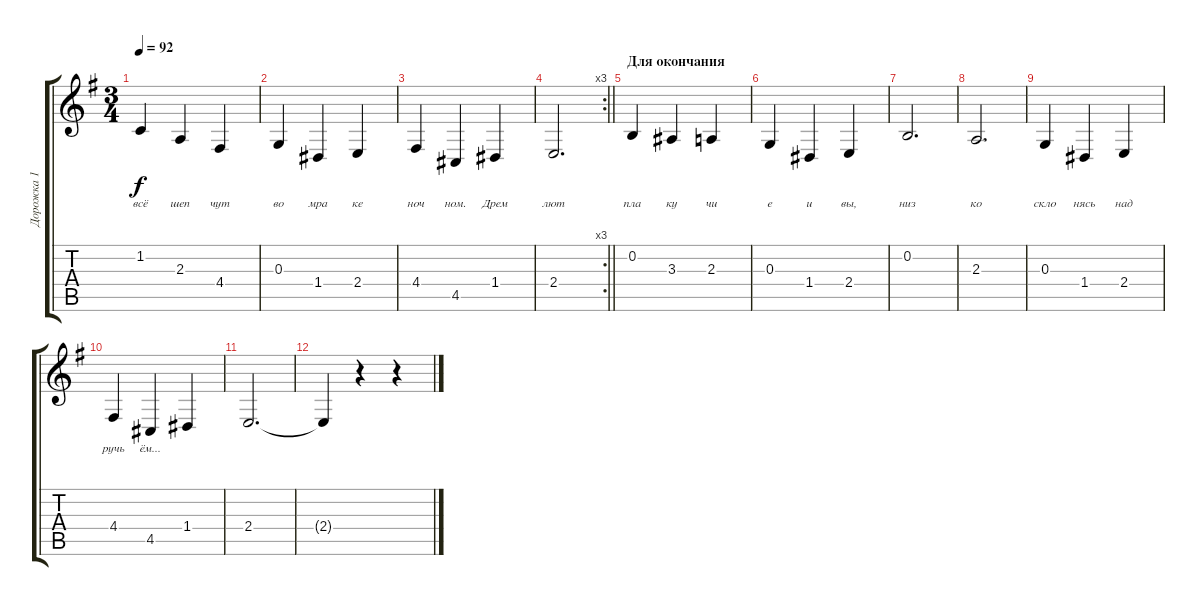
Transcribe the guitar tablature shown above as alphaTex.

\track ("Дорожка 1" "Дорожка 1") {instrument oboe}
\staff {score tabs}
\tuning (E4 B3 G3 D3 A2 E2) {hide}
\ts (3 4)
\tempo 92
\clef g2
\ks g
1.2.4{lyrics (0 "всё") lyrics (1 "") lyrics (2 "") lyrics (3 "") lyrics (4 "") dy f} 2.3.4{lyrics (0 "шеп") lyrics (1 "") lyrics (2 "") lyrics (3 "") lyrics (4 "")} 4.4.4{lyrics (0 "чут") lyrics (1 "") lyrics (2 "") lyrics (3 "") lyrics (4 "")} |
0.3.4{lyrics (0 "во") lyrics (1 "") lyrics (2 "") lyrics (3 "") lyrics (4 "")} 1.4.4{lyrics (0 "мра") lyrics (1 "") lyrics (2 "") lyrics (3 "") lyrics (4 "")} 2.4.4{lyrics (0 "ке") lyrics (1 "") lyrics (2 "") lyrics (3 "") lyrics (4 "")} |
4.4.4{lyrics (0 "ноч") lyrics (1 "") lyrics (2 "") lyrics (3 "") lyrics (4 "")} 4.5.4{lyrics (0 "ном.") lyrics (1 "") lyrics (2 "") lyrics (3 "") lyrics (4 "")} 1.4.4{lyrics (0 "Дрем") lyrics (1 "") lyrics (2 "") lyrics (3 "") lyrics (4 "")} |
\rc 3
\barLineRight lightlight
2.4.2{d lyrics (0 "лют") lyrics (1 "") lyrics (2 "") lyrics (3 "") lyrics (4 "")} |
\section ("" "Для окончания")
0.2.4{lyrics (0 "пла") lyrics (1 "") lyrics (2 "") lyrics (3 "") lyrics (4 "")} 3.3.4{lyrics (0 "ку") lyrics (1 "") lyrics (2 "") lyrics (3 "") lyrics (4 "")} 2.3.4{lyrics (0 "чи") lyrics (1 "") lyrics (2 "") lyrics (3 "") lyrics (4 "")} |
0.3.4{lyrics (0 "е") lyrics (1 "") lyrics (2 "") lyrics (3 "") lyrics (4 "")} 1.4.4{lyrics (0 "и") lyrics (1 "") lyrics (2 "") lyrics (3 "") lyrics (4 "")} 2.4.4{lyrics (0 "вы,") lyrics (1 "") lyrics (2 "") lyrics (3 "") lyrics (4 "")} |
0.2.2{d lyrics (0 "низ") lyrics (1 "") lyrics (2 "") lyrics (3 "") lyrics (4 "")} |
2.3.2{d lyrics (0 "ко") lyrics (1 "") lyrics (2 "") lyrics (3 "") lyrics (4 "")} |
0.3.4{lyrics (0 "скло") lyrics (1 "") lyrics (2 "") lyrics (3 "") lyrics (4 "")} 1.4.4{lyrics (0 "нясь") lyrics (1 "") lyrics (2 "") lyrics (3 "") lyrics (4 "")} 2.4.4{lyrics (0 "над") lyrics (1 "") lyrics (2 "") lyrics (3 "") lyrics (4 "")} |
4.4.4{lyrics (0 "ручь") lyrics (1 "") lyrics (2 "") lyrics (3 "") lyrics (4 "")} 4.5.4{lyrics (0 "ём...") lyrics (1 "") lyrics (2 "") lyrics (3 "") lyrics (4 "")} 1.4.4{lyrics (0 "") lyrics (1 "") lyrics (2 "") lyrics (3 "") lyrics (4 "")} |
2.4.2{d lyrics (0 "") lyrics (1 "") lyrics (2 "") lyrics (3 "") lyrics (4 "")} |
2.4{t}.4{lyrics (0 "") lyrics (1 "") lyrics (2 "") lyrics (3 "") lyrics (4 "")} r.4 r.4
